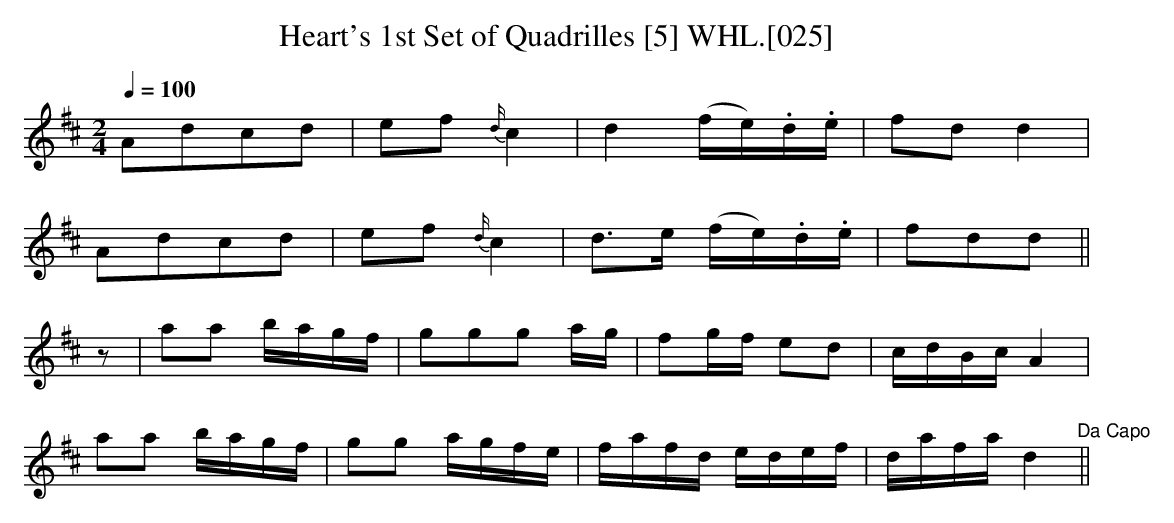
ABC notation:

X:1
T:Heart's 1st Set of Quadrilles [5] WHL.[025]
M:2/4
L:1/8
Q:1/4=100
K:D
Adcd|ef {d/}c2|d2(f/e/).d/.e/|fdd2|
Adcd|ef {d/}c2|d>e (f/e/).d/.e/|fdd||
z|aa b/a/g/f/|ggg a/g/|fg/f/ ed|c/d/B/c/A2|
aa b/a/g/f/|gg a/g/f/e/|f/a/f/d/ e/d/e/f/|d/a/f/a/ d2"^Da Capo"||
